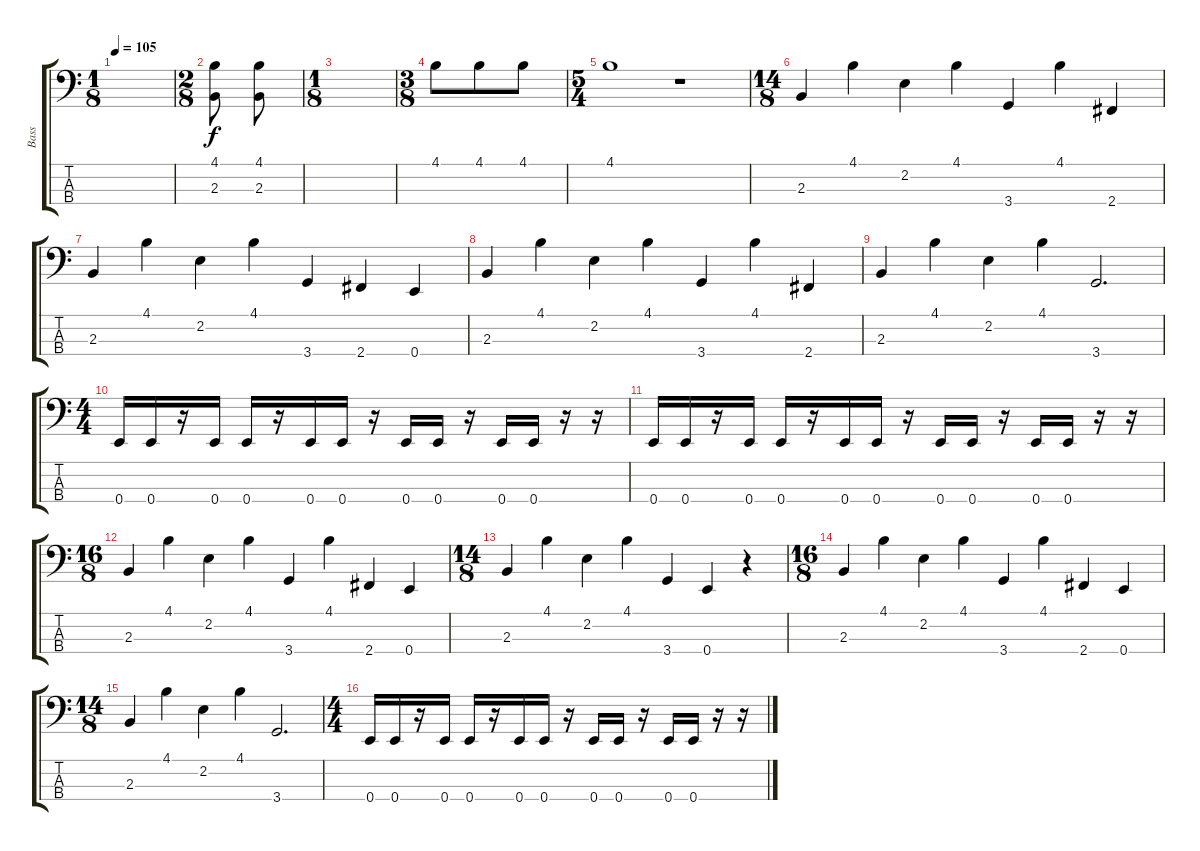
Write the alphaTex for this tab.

\track ("Bass" "Bass") {instrument electricbassfinger}
\staff {score tabs}
\tuning (G2 D2 A1 E1) {hide}
\ts (1 8)
\tempo 105
\clef f4
\ks c
|
\ts (2 8)
(4.1 2.3).8 (4.1 2.3).8 |
\ts (1 8)
|
\ts (3 8)
4.1.8 4.1.8 4.1.8 |
\ts (5 4)
4.1.1 r.1 |
\ts (14 8)
2.3.4 4.1.4 2.2.4 4.1.4 3.4.4 4.1.4 2.4.4 |
2.3.4 4.1.4 2.2.4 4.1.4 3.4.4 2.4.4 0.4.4 |
2.3.4 4.1.4 2.2.4 4.1.4 3.4.4 4.1.4 2.4.4 |
2.3.4 4.1.4 2.2.4 4.1.4 3.4.2{d} |
\ts (4 4)
0.4.16 0.4.16 r.16 0.4.16 0.4.16 r.16 0.4.16 0.4.16 r.16 0.4.16 0.4.16 r.16 0.4.16 0.4.16 r.16 r.16 |
0.4.16 0.4.16 r.16 0.4.16 0.4.16 r.16 0.4.16 0.4.16 r.16 0.4.16 0.4.16 r.16 0.4.16 0.4.16 r.16 r.16 |
\ts (16 8)
2.3.4 4.1.4 2.2.4 4.1.4 3.4.4 4.1.4 2.4.4 0.4.4 |
\ts (14 8)
2.3.4 4.1.4 2.2.4 4.1.4 3.4.4 0.4.4 r.4 |
\ts (16 8)
2.3.4 4.1.4 2.2.4 4.1.4 3.4.4 4.1.4 2.4.4 0.4.4 |
\ts (14 8)
2.3.4 4.1.4 2.2.4 4.1.4 3.4.2{d} |
\ts (4 4)
0.4.16 0.4.16 r.16 0.4.16 0.4.16 r.16 0.4.16 0.4.16 r.16 0.4.16 0.4.16 r.16 0.4.16 0.4.16 r.16 r.16
